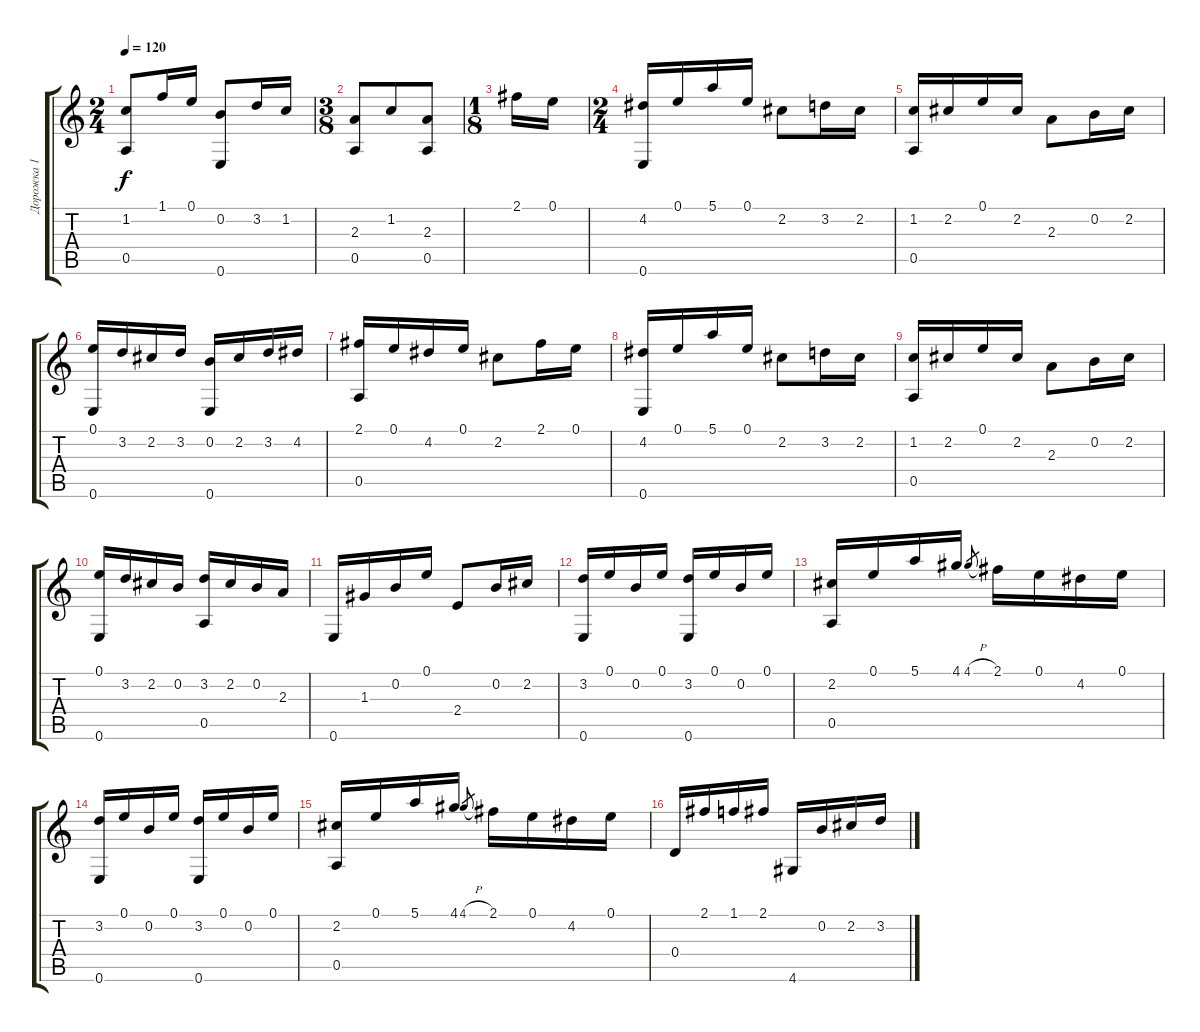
\track ("Дорожка 1" "Дорожка 1") {instrument acousticguitarnylon}
\staff {score tabs}
\tuning (E4 B3 G3 D3 A2 E2) {hide}
\ts (2 4)
\tempo 120
\clef g2
\ks c
(1.2 0.5).8{dy f} 1.1.16 0.1.16 (0.2 0.6).8 3.2.16 1.2.16 |
\ts (3 8)
(2.3 0.5).8 1.2.8 (2.3 0.5).8 |
\ts (1 8)
2.1.16 0.1.16 |
\ts (2 4)
(4.2 0.6).16 0.1.16 5.1.16 0.1.16 2.2.8 3.2.16 2.2.16 |
(1.2 0.5).16 2.2.16 0.1.16 2.2.16 2.3.8 0.2.16 2.2.16 |
(0.1 0.6).16 3.2.16 2.2.16 3.2.16 (0.2 0.6).16 2.2.16 3.2.16 4.2.16 |
(2.1 0.5).16 0.1.16 4.2.16 0.1.16 2.2.8 2.1.16 0.1.16 |
(4.2 0.6).16 0.1.16 5.1.16 0.1.16 2.2.8 3.2.16 2.2.16 |
(1.2 0.5).16 2.2.16 0.1.16 2.2.16 2.3.8 0.2.16 2.2.16 |
(0.1 0.6).16 3.2.16 2.2.16 0.2.16 (3.2 0.5).16 2.2.16 0.2.16 2.3.16 |
0.6.16 1.3.16 0.2.16 0.1.16 2.4.8 0.2.16 2.2.16 |
(3.2 0.6).16 0.1.16 0.2.16 0.1.16 (3.2 0.6).16 0.1.16 0.2.16 0.1.16 |
(2.2 0.5).16 0.1.16 5.1.16 4.1.16 4.1{h}.8{gr} 2.1.16 0.1.16 4.2.16 0.1.16 |
(3.2 0.6).16 0.1.16 0.2.16 0.1.16 (3.2 0.6).16 0.1.16 0.2.16 0.1.16 |
(2.2 0.5).16 0.1.16 5.1.16 4.1.16 4.1{h}.8{gr} 2.1.16 0.1.16 4.2.16 0.1.16 |
0.4.16 2.1.16 1.1.16 2.1.16 4.6.16 0.2.16 2.2.16 3.2.16
